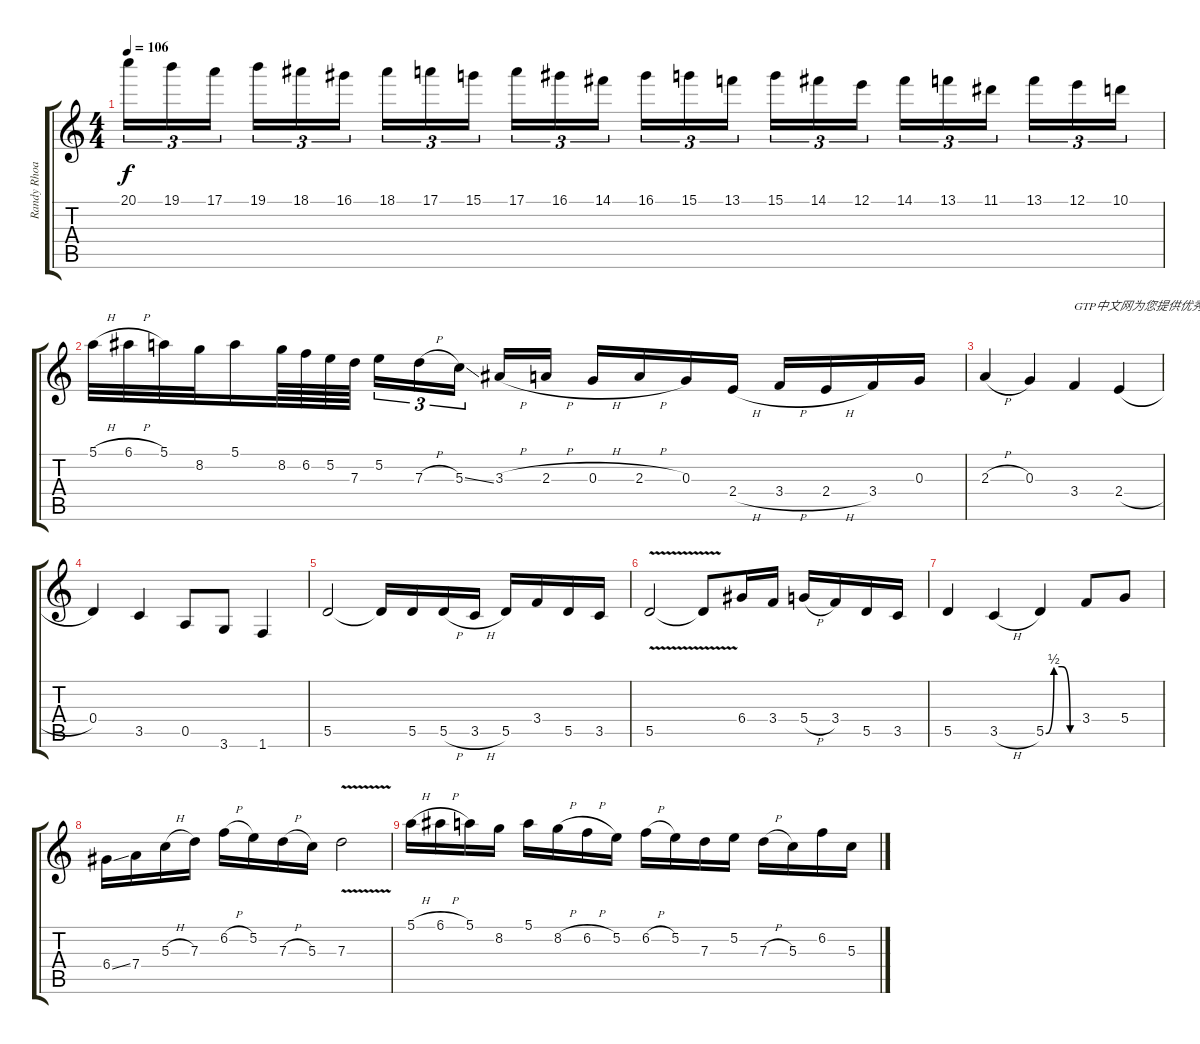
\track ("Randy Rhoads (Solo)" "Randy Rhoa") {instrument distortionguitar}
\staff {score tabs}
\tuning (E4 B3 G3 D3 A2 E2) {hide}
\ts (4 4)
\tempo 106
\clef g2
\ks c
20.1.16{tu (3 2) dy f} 19.1.16{tu (3 2)} 17.1.16{tu (3 2)} 19.1.16{tu (3 2)} 18.1.16{tu (3 2)} 16.1.16{tu (3 2)} 18.1.16{tu (3 2)} 17.1.16{tu (3 2)} 15.1.16{tu (3 2)} 17.1.16{tu (3 2)} 16.1.16{tu (3 2)} 14.1.16{tu (3 2)} 16.1.16{tu (3 2)} 15.1.16{tu (3 2)} 13.1.16{tu (3 2)} 15.1.16{tu (3 2)} 14.1.16{tu (3 2)} 12.1.16{tu (3 2)} 14.1.16{tu (3 2)} 13.1.16{tu (3 2)} 11.1.16{tu (3 2)} 13.1.16{tu (3 2)} 12.1.16{tu (3 2)} 10.1.16{tu (3 2)} |
5.1{h}.32 6.1{h}.32 5.1.32 8.2.32 5.1.16 8.2.64 6.2.64 5.2.64 7.3.64 5.2.16{tu (3 2)} 7.3{h}.16{tu (3 2)} 5.3{ss}.16{tu (3 2)} 3.3{h}.16 2.3{h}.16 0.3{h}.16 2.3{h}.16 0.3.16 2.4{h}.16 3.4{h}.16 2.4{h}.16 3.4.16 0.3.16 |
2.3{h}.4 0.3.4 3.4.4{txt "GTP中文网为您提供优秀的谱子"} 2.4{h}.4 |
0.4.4 3.5.4 0.5.8 3.6.8 1.6.4 |
5.5.2{volume 9} 5.5{t}.16 5.5.16 5.5{h}.16 3.5{h}.16 5.5.16 3.4.16 5.5.16 3.5.16 |
5.5{v}.2{volume 5} 5.5{t}.8 6.4.16 3.4.16 5.4{h}.16 3.4.16 5.5.16 3.5.16 |
5.5.4 3.5{h}.4 5.5{be (custom 0 0 15 2 30 2 45 0 60 0)}.4 3.4.8 5.4.8 |
6.4{ss}.16{volume 0} 7.4.16 5.3{h}.16 7.3.16 6.2{h}.16 5.2.16 7.3{h}.16 5.3.16 7.3{v}.2 |
5.1{h}.16 6.1{h}.16 5.1.16 8.2.16 5.1.16 8.2{h}.16 6.2{h}.16 5.2.16 6.2{h}.16 5.2.16 7.3.16 5.2.16 7.3{h}.16 5.3.16 6.2.16 5.3.16
